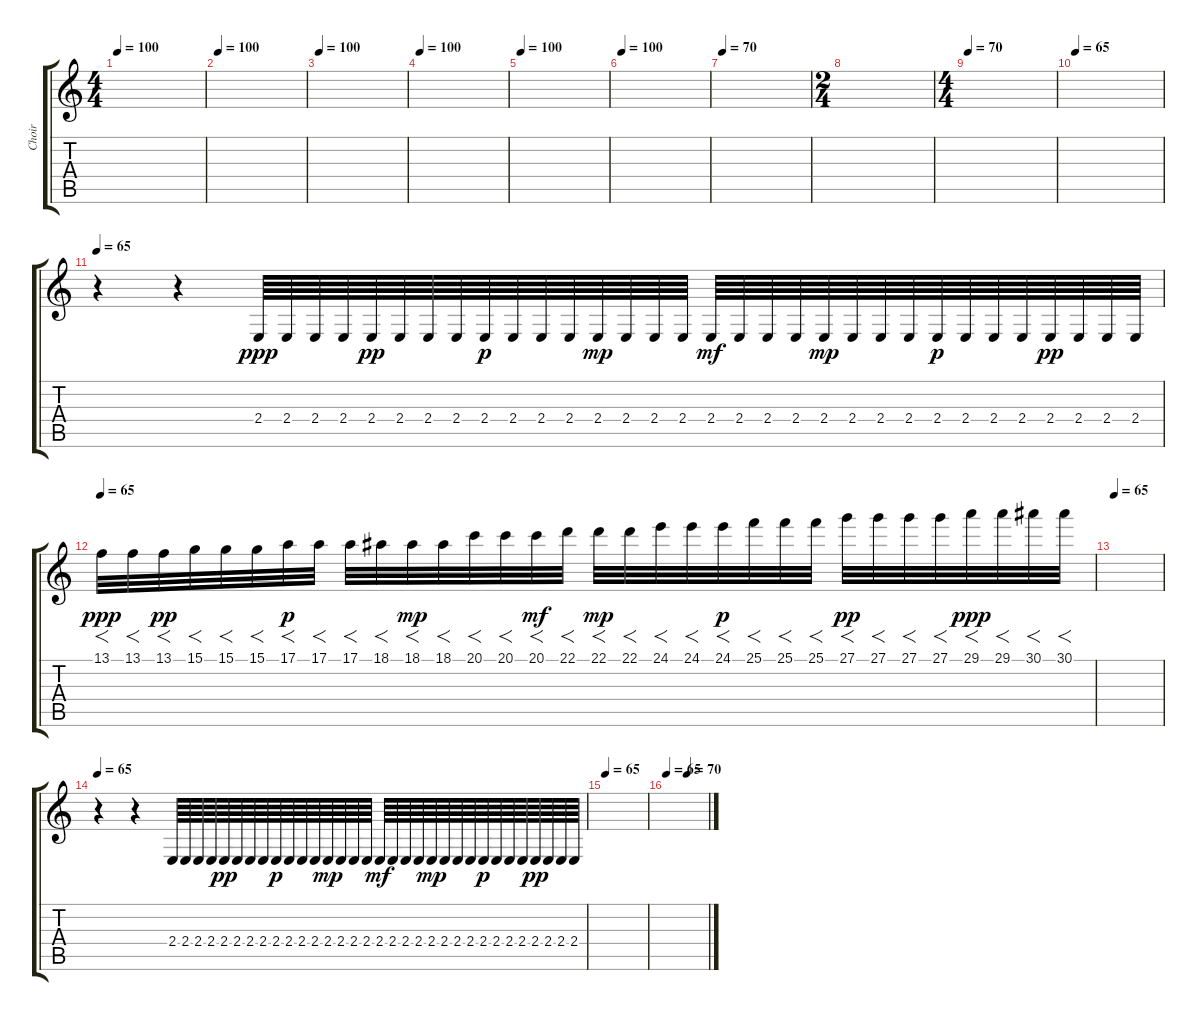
\track ("Choir" "Choir") {instrument choiraahs}
\staff {score tabs}
\tuning (E4 B3 G3 D3 A2 E2) {hide}
\ts (4 4)
\tempo 100
\clef g2
\ks c
|
\tempo 100
|
\tempo 100
|
\tempo 100
|
\tempo 100
|
\tempo 100
|
\tempo 70
|
\ts (2 4)
|
\ts (4 4)
\tempo 70
|
\tempo 65
|
\tempo 65
r.4{instrument melodictom} r.4 2.4.64{dy ppp} 2.4.64 2.4.64 2.4.64 2.4.64{dy pp} 2.4.64 2.4.64 2.4.64 2.4.64{dy p} 2.4.64 2.4.64 2.4.64 2.4.64{dy mp} 2.4.64 2.4.64 2.4.64 2.4.64{dy mf} 2.4.64 2.4.64 2.4.64 2.4.64{dy mp} 2.4.64 2.4.64 2.4.64 2.4.64{dy p} 2.4.64 2.4.64 2.4.64 2.4.64{dy pp} 2.4.64 2.4.64 2.4.64 |
\tempo 65
13.1.32{f dy ppp instrument pad1newage} 13.1.32{f} 13.1.32{f dy pp} 15.1.32{f} 15.1.32{f} 15.1.32{f} 17.1.32{f dy p} 17.1.32{f} 17.1.32{f} 18.1.32{f} 18.1.32{f dy mp} 18.1.32{f} 20.1.32{f} 20.1.32{f} 20.1.32{f dy mf} 22.1.32{f} 22.1.32{f dy mp} 22.1.32{f} 24.1.32{f} 24.1.32{f} 24.1.32{f dy p} 25.1.32{f} 25.1.32{f} 25.1.32{f} 27.1.32{f dy pp} 27.1.32{f} 27.1.32{f} 27.1.32{f} 29.1.32{f dy ppp} 29.1.32{f} 30.1.32{f} 30.1.32{f} |
\tempo 65
|
\tempo 65
r.4{instrument melodictom} r.4 2.4.64 2.4.64 2.4.64 2.4.64 2.4.64{dy pp} 2.4.64 2.4.64 2.4.64 2.4.64{dy p} 2.4.64 2.4.64 2.4.64 2.4.64{dy mp} 2.4.64 2.4.64 2.4.64 2.4.64{dy mf} 2.4.64 2.4.64 2.4.64 2.4.64{dy mp} 2.4.64 2.4.64 2.4.64 2.4.64{dy p} 2.4.64 2.4.64 2.4.64 2.4.64{dy pp} 2.4.64 2.4.64 2.4.64 |
\tempo 65
|
\tempo 65
\tempo (70 0.5)
